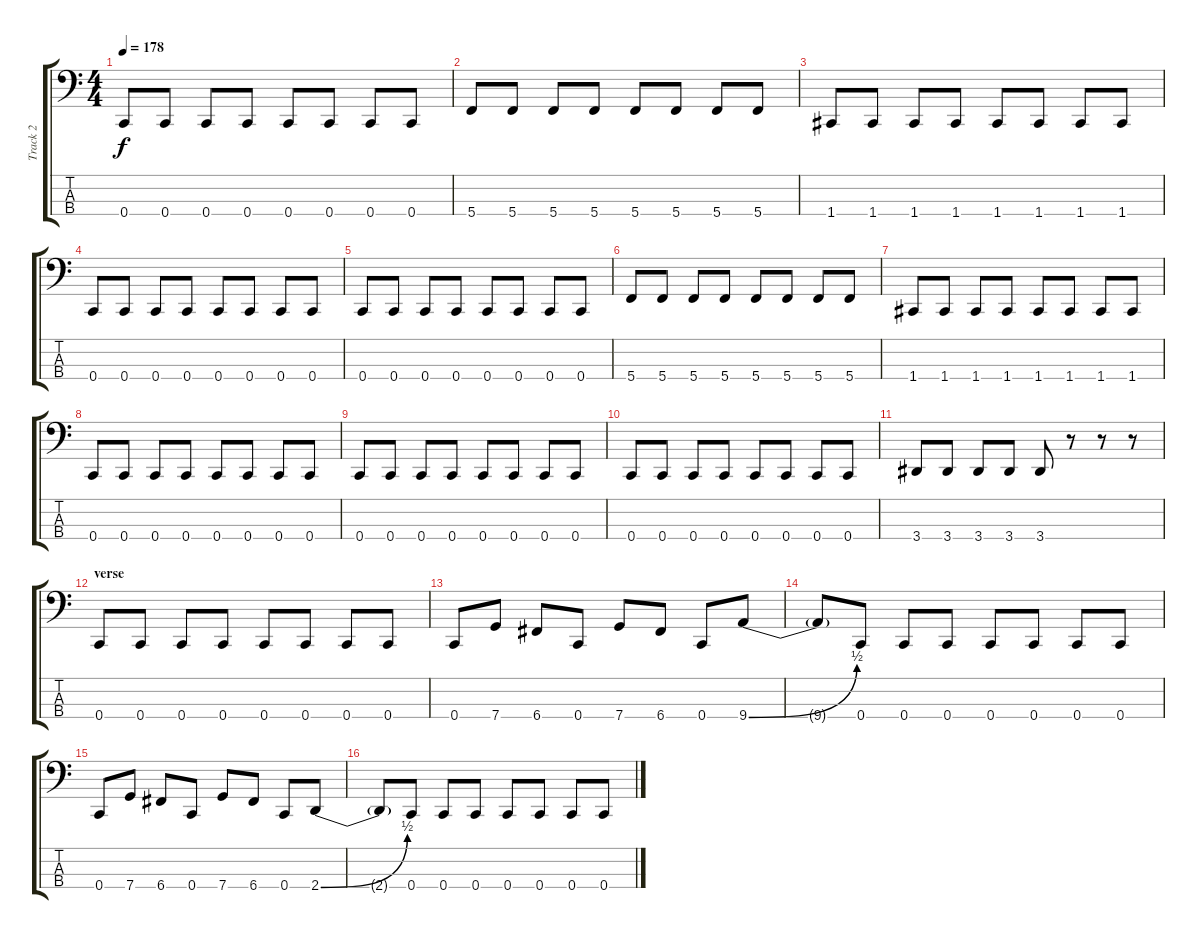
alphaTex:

\track ("Track 2" "Track 2") {instrument electricbassfinger}
\staff {score tabs}
\tuning (F2 C2 G1 C1) {hide}
\ts (4 4)
\tempo 178
\clef f4
\ks c
0.4.8{dy f} 0.4.8 0.4.8 0.4.8 0.4.8 0.4.8 0.4.8 0.4.8 |
5.4.8 5.4.8 5.4.8 5.4.8 5.4.8 5.4.8 5.4.8 5.4.8 |
1.4.8 1.4.8 1.4.8 1.4.8 1.4.8 1.4.8 1.4.8 1.4.8 |
0.4.8 0.4.8 0.4.8 0.4.8 0.4.8 0.4.8 0.4.8 0.4.8 |
0.4.8 0.4.8 0.4.8 0.4.8 0.4.8 0.4.8 0.4.8 0.4.8 |
5.4.8 5.4.8 5.4.8 5.4.8 5.4.8 5.4.8 5.4.8 5.4.8 |
1.4.8 1.4.8 1.4.8 1.4.8 1.4.8 1.4.8 1.4.8 1.4.8 |
0.4.8 0.4.8 0.4.8 0.4.8 0.4.8 0.4.8 0.4.8 0.4.8 |
0.4.8 0.4.8 0.4.8 0.4.8 0.4.8 0.4.8 0.4.8 0.4.8 |
0.4.8 0.4.8 0.4.8 0.4.8 0.4.8 0.4.8 0.4.8 0.4.8 |
3.4.8 3.4.8 3.4.8 3.4.8 3.4.8 r.8 r.8 r.8 |
\section ("" "verse")
0.4.8 0.4.8 0.4.8 0.4.8 0.4.8 0.4.8 0.4.8 0.4.8 |
0.4.8 7.4.8 6.4.8 0.4.8 7.4.8 6.4.8 0.4.8 9.4{be (bend 0 0 60 2)}.8 |
9.4{t}.8 0.4.8 0.4.8 0.4.8 0.4.8 0.4.8 0.4.8 0.4.8 |
0.4.8 7.4.8 6.4.8 0.4.8 7.4.8 6.4.8 0.4.8 2.4{be (bend 0 0 60 2)}.8 |
2.4{t}.8 0.4.8 0.4.8 0.4.8 0.4.8 0.4.8 0.4.8 0.4.8
